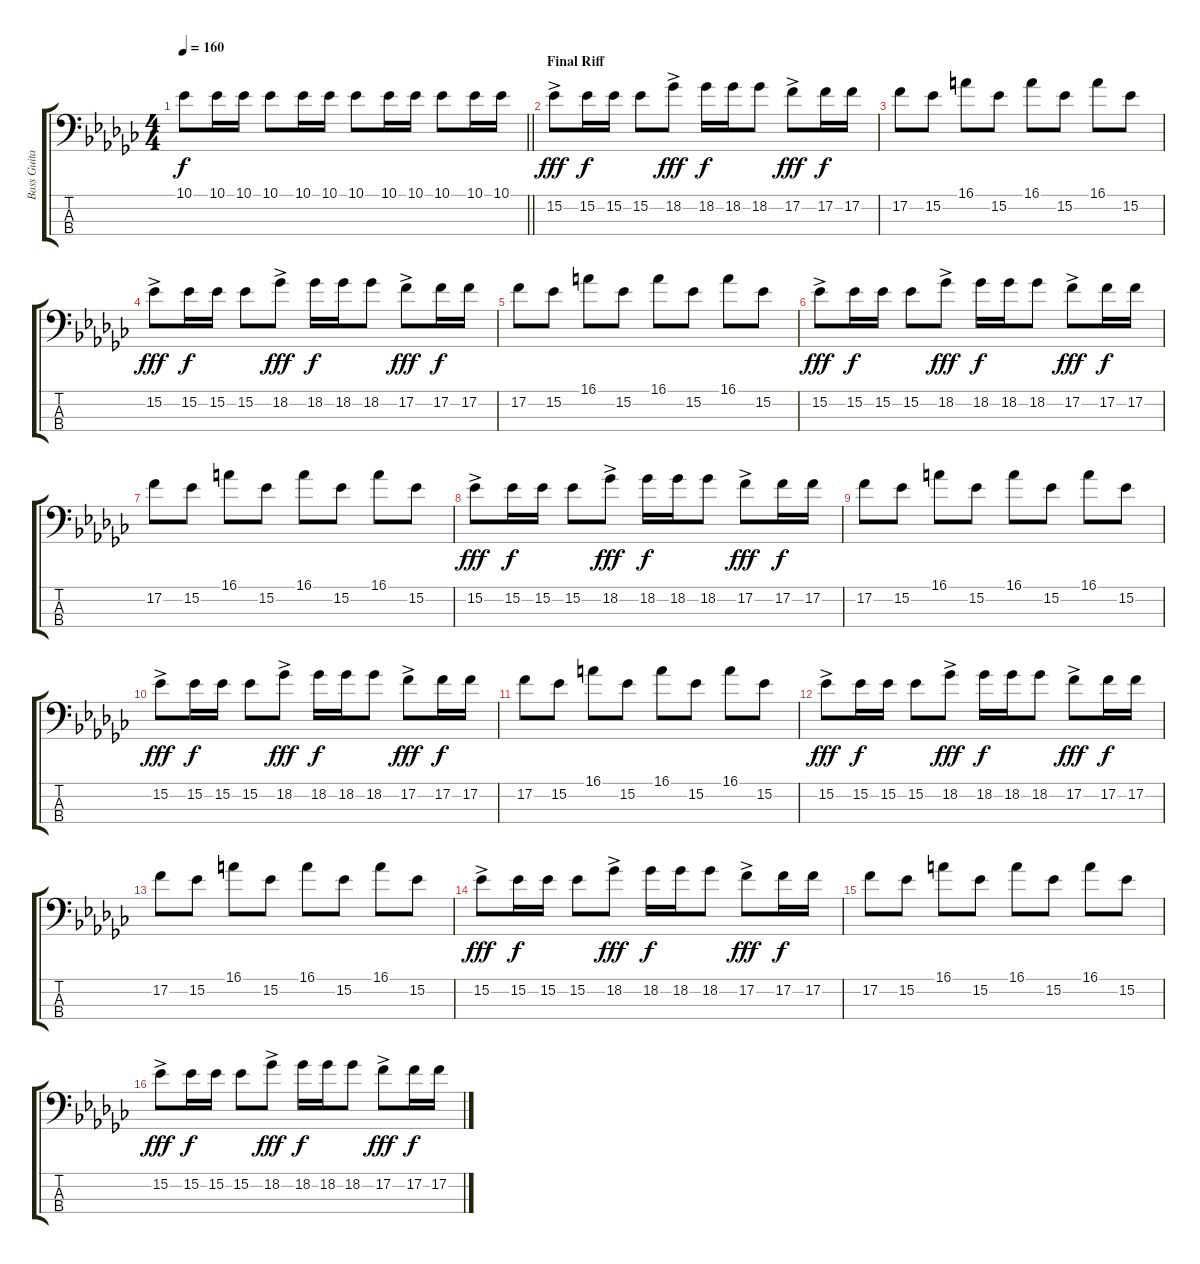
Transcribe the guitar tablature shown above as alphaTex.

\track ("Bass Guitar" "Bass Guita") {instrument electricbassfinger}
\staff {score tabs}
\tuning (F2 C2 G1 D1) {hide}
\ts (4 4)
\tempo 160
\clef f4
\barLineRight lightlight
\ks ebminor
10.1.8{dy f} 10.1.16 10.1.16 10.1.8 10.1.16 10.1.16 10.1.8 10.1.16 10.1.16 10.1.8 10.1.16 10.1.16 |
\section ("" "Final Riff")
15.2{ac}.8{dy fff} 15.2.16{dy f} 15.2.16 15.2.8 18.2{ac}.8{dy fff} 18.2.16{dy f} 18.2.16 18.2.8 17.2{ac}.8{dy fff} 17.2.16{dy f} 17.2.16 |
17.2.8 15.2.8 16.1.8 15.2.8 16.1.8 15.2.8 16.1.8 15.2.8 |
15.2{ac}.8{dy fff} 15.2.16{dy f} 15.2.16 15.2.8 18.2{ac}.8{dy fff} 18.2.16{dy f} 18.2.16 18.2.8 17.2{ac}.8{dy fff} 17.2.16{dy f} 17.2.16 |
17.2.8 15.2.8 16.1.8 15.2.8 16.1.8 15.2.8 16.1.8 15.2.8 |
15.2{ac}.8{dy fff} 15.2.16{dy f} 15.2.16 15.2.8 18.2{ac}.8{dy fff} 18.2.16{dy f} 18.2.16 18.2.8 17.2{ac}.8{dy fff} 17.2.16{dy f} 17.2.16 |
17.2.8 15.2.8 16.1.8 15.2.8 16.1.8 15.2.8 16.1.8 15.2.8 |
15.2{ac}.8{dy fff} 15.2.16{dy f} 15.2.16 15.2.8 18.2{ac}.8{dy fff} 18.2.16{dy f} 18.2.16 18.2.8 17.2{ac}.8{dy fff} 17.2.16{dy f} 17.2.16 |
17.2.8 15.2.8 16.1.8 15.2.8 16.1.8 15.2.8 16.1.8 15.2.8 |
15.2{ac}.8{dy fff} 15.2.16{dy f} 15.2.16 15.2.8 18.2{ac}.8{dy fff} 18.2.16{dy f} 18.2.16 18.2.8 17.2{ac}.8{dy fff} 17.2.16{dy f} 17.2.16 |
17.2.8 15.2.8 16.1.8 15.2.8 16.1.8 15.2.8 16.1.8 15.2.8 |
15.2{ac}.8{dy fff} 15.2.16{dy f} 15.2.16 15.2.8 18.2{ac}.8{dy fff} 18.2.16{dy f} 18.2.16 18.2.8 17.2{ac}.8{dy fff} 17.2.16{dy f} 17.2.16 |
17.2.8 15.2.8 16.1.8 15.2.8 16.1.8 15.2.8 16.1.8 15.2.8 |
15.2{ac}.8{dy fff} 15.2.16{dy f} 15.2.16 15.2.8 18.2{ac}.8{dy fff} 18.2.16{dy f} 18.2.16 18.2.8 17.2{ac}.8{dy fff} 17.2.16{dy f} 17.2.16 |
17.2.8 15.2.8 16.1.8 15.2.8 16.1.8 15.2.8 16.1.8 15.2.8 |
15.2{ac}.8{dy fff} 15.2.16{dy f} 15.2.16 15.2.8 18.2{ac}.8{dy fff} 18.2.16{dy f} 18.2.16 18.2.8 17.2{ac}.8{dy fff} 17.2.16{dy f} 17.2.16
